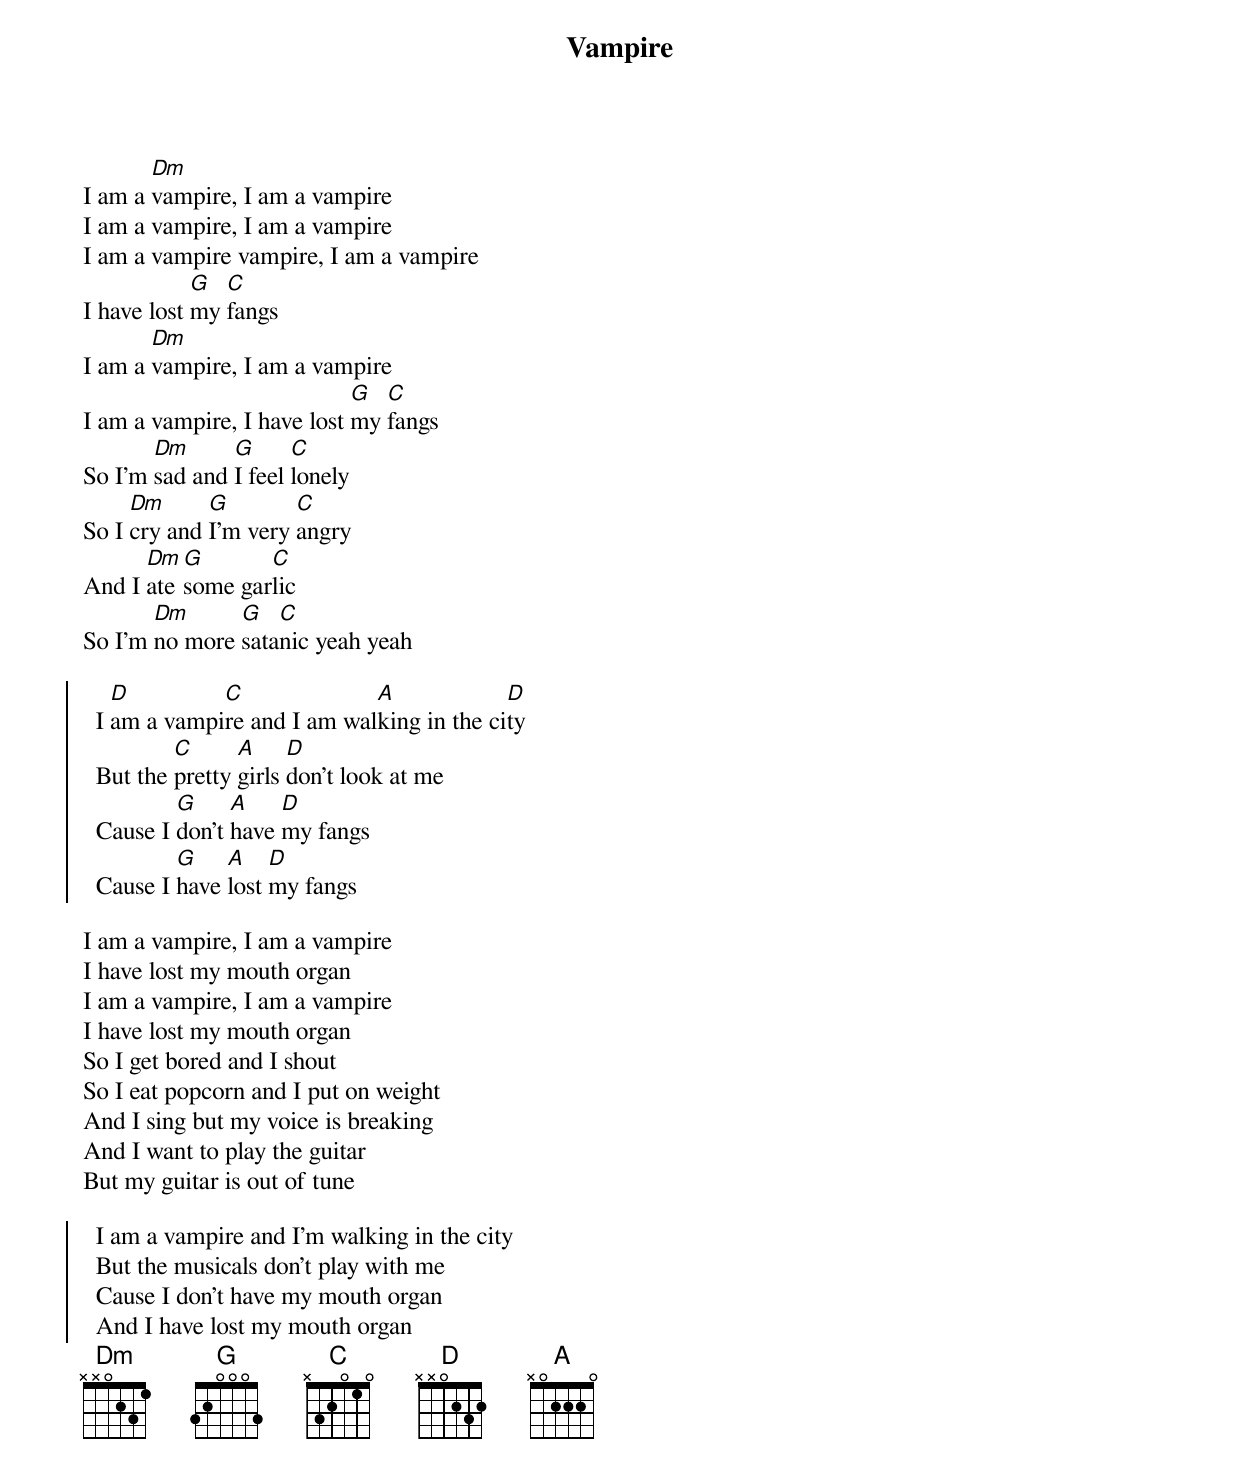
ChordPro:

{title: Vampire}
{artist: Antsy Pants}
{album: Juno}
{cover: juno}
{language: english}
{columns: 2}
{define: Dm frets X X 0 2 3 1}
{define: G frets 3 2 0 0 0 3}
{define: C frets X 3 2 0 1 0}
{define: D frets X X 0 2 3 2}
{define: A frets X 0 2 2 2 0}

I am a [Dm]vampire, I am a vampire
I am a vampire, I am a vampire
I am a vampire vampire, I am a vampire
I have lost [G]my [C]fangs
I am a [Dm]vampire, I am a vampire
I am a vampire, I have lost [G]my [C]fangs
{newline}
So I'm [Dm]sad and [G]I feel [C]lonely
So I [Dm]cry and [G]I'm very [C]angry
And I [Dm]ate [G]some gar[C]lic
So I'm [Dm]no more [G]sata[C]nic yeah yeah

{start_of_chorus}
  I [D]am a vampi[C]re and I am wal[A]king in the ci[D]ty
  But the [C]pretty [A]girls [D]don't look at me
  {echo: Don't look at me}
  Cause I [G]don't [A]have [D]my fangs
  Cause I [G]have [A]lost [D]my fangs
{end_of_chorus}

I am a vampire, I am a vampire
I have lost my mouth organ
I am a vampire, I am a vampire
I have lost my mouth organ
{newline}
So I get bored and I shout
So I eat popcorn and I put on weight
And I sing but my voice is breaking
And I want to play the guitar
But my guitar is out of tune

{start_of_chorus}
  I am a vampire and I'm walking in the city
  But the musicals don't play with me
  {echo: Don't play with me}
  Cause I don't have my mouth organ
  And I have lost my mouth organ
{end_of_chorus}
